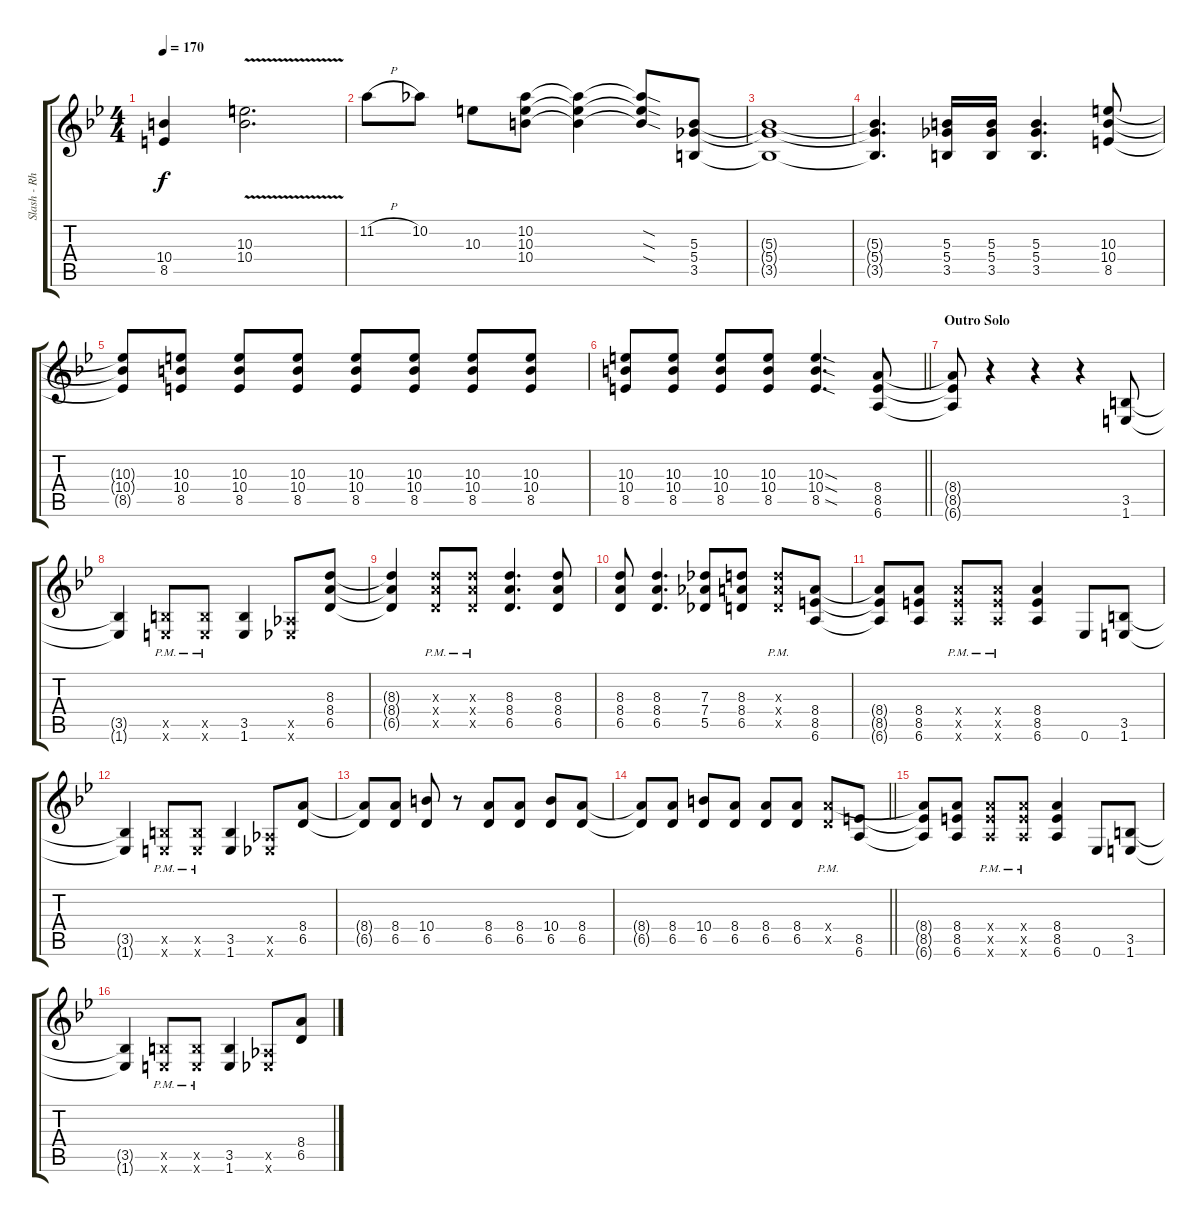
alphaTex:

\track ("Slash - Rhytm Guitar" "Slash - Rh") {instrument distortionguitar}
\staff {score tabs}
\tuning (Eb4 Bb3 Gb3 Db3 Ab2 Eb2) {hide}
\ts (4 4)
\tempo 170
\clef g2
\ks bb
(10.4{t} 8.5{t}).4{dy f} (10.3{v} 10.4{v}).2{d} |
11.2{h}.8 10.2.8 10.3.8 (10.2 10.3 10.4).8 (10.2{t} 10.3{t} 10.4{t}).4 (10.2{sod t} 10.3{sod t} 10.4{sod t}).8 (5.3 5.4 3.5).8 |
(5.3{t} 5.4{t} 3.5{t}).1 |
(5.3{t} 5.4{t} 3.5{t}).4{d} (5.3 5.4 3.5).16 (5.3 5.4 3.5).16 (5.3 5.4 3.5).4{d} (10.3 10.4 8.5).8 |
(10.3{t} 10.4{t} 8.5{t}).8 (10.3 10.4 8.5).8 (10.3 10.4 8.5).8 (10.3 10.4 8.5).8 (10.3 10.4 8.5).8 (10.3 10.4 8.5).8 (10.3 10.4 8.5).8 (10.3 10.4 8.5).8 |
\barLineRight lightlight
(10.3 10.4 8.5).8 (10.3 10.4 8.5).8 (10.3 10.4 8.5).8 (10.3 10.4 8.5).8 (10.3{sod} 10.4{sod} 8.5{sod}).4{d} (8.4 8.5 6.6).8 |
\section ("" "Outro Solo")
(8.4{t} 8.5{t} 6.6{t}).8 r.4 r.4 r.4 (3.5 1.6).8 |
(3.5{t} 1.6{t}).4 (3.5{pm x} 1.6{pm x}).8 (3.5{pm x} 1.6{pm x}).8 (3.5 1.6).4 (0.5{x} 0.6{x}).8 (8.3 8.4 6.5).8 |
(8.3{t} 8.4{t} 6.5{t}).4 (8.3{pm x} 8.4{pm x} 6.5{pm x}).8 (8.3{pm x} 8.4{pm x} 6.5{pm x}).8 (8.3 8.4 6.5).4{d} (8.3 8.4 6.5).8 |
(8.3 8.4 6.5).8 (8.3 8.4 6.5).4{d} (7.3 7.4 5.5).8 (8.3 8.4 6.5).8 (8.3{pm x} 8.4{pm x} 6.5{pm x}).8 (8.4 8.5 6.6).8 |
(8.4{t} 8.5{t} 6.6{t}).8 (8.4 8.5 6.6).8 (8.4{pm x} 8.5{pm x} 6.6{pm x}).8 (8.4{pm x} 8.5{pm x} 6.6{pm x}).8 (8.4 8.5 6.6).4 0.6.8 (3.5 1.6).8 |
(3.5{t} 1.6{t}).4 (3.5{pm x} 1.6{pm x}).8 (3.5{pm x} 1.6{pm x}).8 (3.5 1.6).4 (0.5{x} 0.6{x}).8 (8.4 6.5).8 |
(8.4{t} 6.5{t}).8 (8.4 6.5).8 (10.4 6.5).8 r.8 (8.4 6.5).8 (8.4 6.5).8 (10.4 6.5).8 (8.4 6.5).8 |
\barLineRight lightlight
(8.4{t} 6.5{t}).8 (8.4 6.5).8 (10.4 6.5).8 (8.4 6.5).8 (8.4 6.5).8 (8.4 6.5).8 (8.4{pm x} 6.5{pm x}).8 (8.5 6.6).8 |
(8.4{t} 8.5{t} 6.6{t}).8 (8.4 8.5 6.6).8 (8.4{pm x} 8.5{pm x} 6.6{pm x}).8 (8.4{pm x} 8.5{pm x} 6.6{pm x}).8 (8.4 8.5 6.6).4 0.6.8 (3.5 1.6).8 |
(3.5{t} 1.6{t}).4 (3.5{pm x} 1.6{pm x}).8 (3.5{pm x} 1.6{pm x}).8 (3.5 1.6).4 (0.5{x} 0.6{x}).8 (8.4 6.5).8
